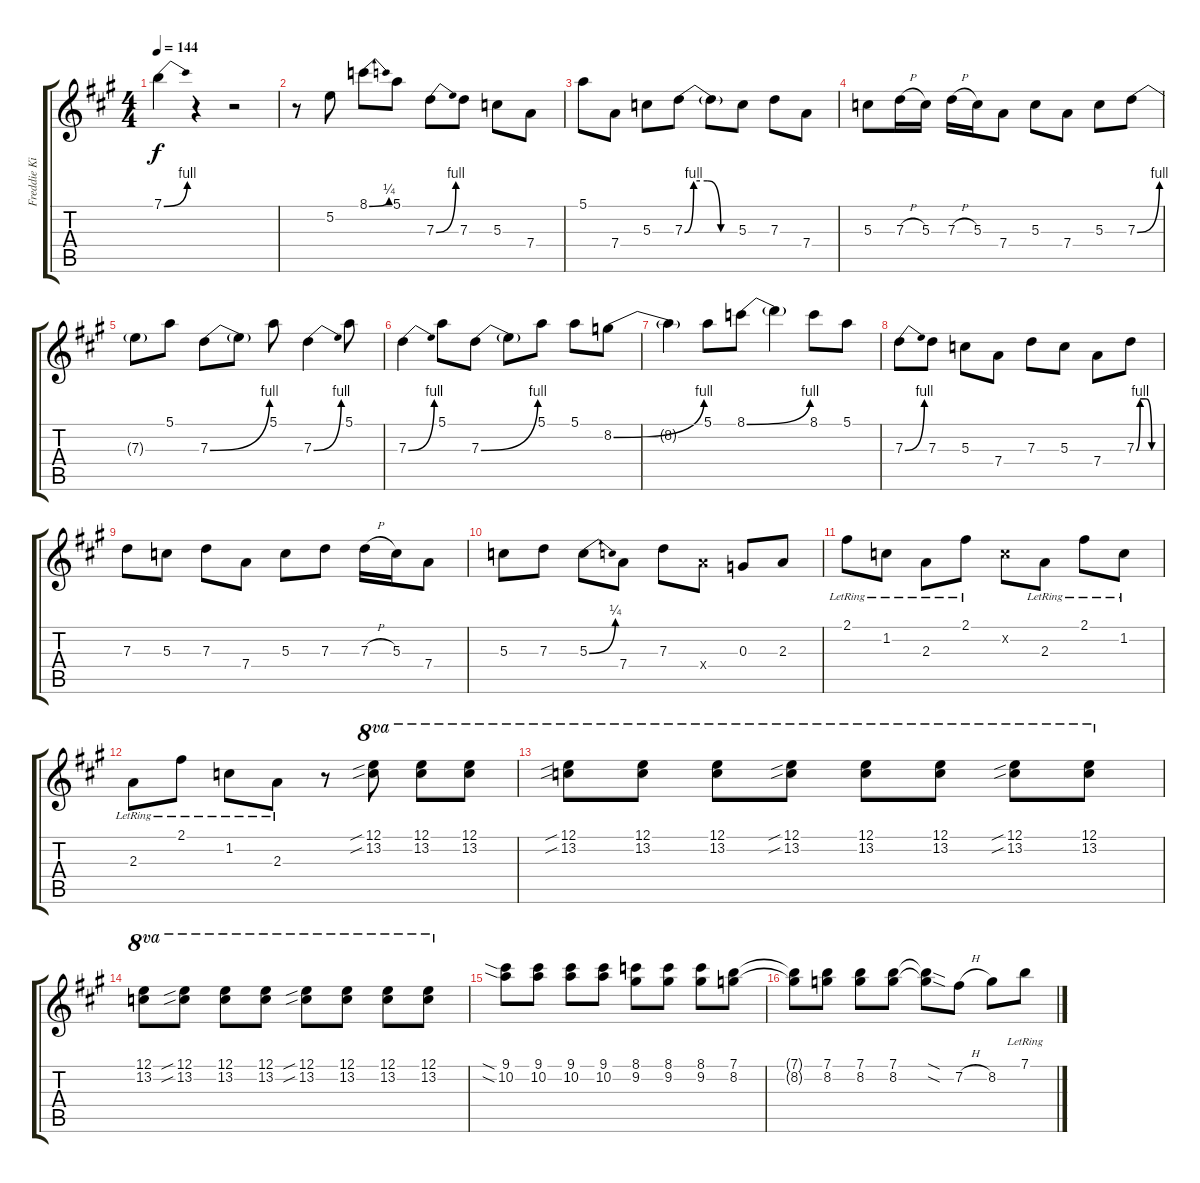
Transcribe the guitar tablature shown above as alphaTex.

\track ("Freddie King - Guitar" "Freddie Ki") {instrument electricguitarclean}
\staff {score tabs}
\tuning (E4 B3 G3 D3 A2 E2) {hide}
\ts (4 4)
\tempo 144
\clef g2
\ks a
7.1{be (bend 0 0 60 4)}.4{dy f} r.4 r.2 |
r.8 5.2.8 8.1{be (bend 0 0 60 1)}.8 5.1.8 7.3{be (bend 0 0 60 4)}.8 7.3.8 5.3.8 7.4.8 |
5.1.8 7.4.8 5.3.8 7.3{be (custom 0 0 10 4 25 4 40 0 60 0)}.8 7.3{t}.8 5.3.8 7.3.8 7.4.8 |
5.3.8 7.3{h}.16 5.3.16 7.3{h}.16 5.3.16 7.4.8 5.3.8 7.4.8 5.3.8 7.3{be (bend 0 0 60 4)}.8 |
7.3{t}.8 5.1.8 7.3{be (bend 0 0 60 4)}.8 7.3{t}.8 5.1.8 7.3{be (bend 0 0 60 4)}.4 5.1.8 |
7.3{be (bend 0 0 60 4)}.4 5.1.8 7.3{be (bend 0 0 60 4)}.8 7.3{t}.8 5.1.8 5.1.8 8.2{be (bend 0 0 60 4)}.8 |
8.2{t}.4 5.1.8 8.1{be (bend 0 0 60 4)}.8 8.1{t}.4 8.1.8 5.1.8 |
7.3{be (bend 0 0 60 4)}.8 7.3.8 5.3.8 7.4.8 7.3.8 5.3.8 7.4.8 7.3{be (custom 0 0 10 4 25 4 40 0 60 0)}.8 |
7.3.8 5.3.8 7.3.8 7.4.8 5.3.8 7.3.8 7.3{h}.16 5.3.16 7.4.8 |
5.3.8 7.3.8 5.3{be (bend 0 0 60 1)}.8 7.4.8 7.3.8 7.4{x}.8 0.3.8 2.3.8 |
2.1{lr}.8 1.2{lr}.8 2.3{lr}.8 2.1{lr}.8 1.2{x}.8 2.3{lr}.8 2.1{lr}.8 1.2{lr}.8 |
2.3{lr}.8 2.1{lr}.8 1.2{lr}.8 2.3{lr}.8 r.8 (12.1{sib} 13.2{sib}).8{ot 8va} (12.1 13.2).8{ot 8va} (12.1 13.2).8{ot 8va} |
(12.1{sib} 13.2{sib}).8{ot 8va} (12.1 13.2).8{ot 8va} (12.1 13.2).8{ot 8va} (12.1{sib} 13.2{sib}).8{ot 8va} (12.1 13.2).8{ot 8va} (12.1 13.2).8{ot 8va} (12.1{sib} 13.2{sib}).8{ot 8va} (12.1 13.2).8{ot 8va} |
(12.1 13.2).8{ot 8va} (12.1{sib} 13.2{sib}).8{ot 8va} (12.1 13.2).8{ot 8va} (12.1 13.2).8{ot 8va} (12.1{sib} 13.2{sib}).8{ot 8va} (12.1 13.2).8{ot 8va} (12.1 13.2).8{ot 8va} (12.1 13.2).8{ot 8va} |
(9.1{sia} 10.2{sia}).8 (9.1 10.2).8 (9.1 10.2).8 (9.1 10.2).8 (8.1 9.2).8 (8.1 9.2).8 (8.1 9.2).8 (7.1 8.2).8 |
(7.1{t} 8.2{t}).8 (7.1 8.2).8 (7.1 8.2).8 (7.1 8.2).8 (7.1{sod t} 8.2{sod t}).8 7.2{h}.8 8.2.8 7.1{lr}.8
